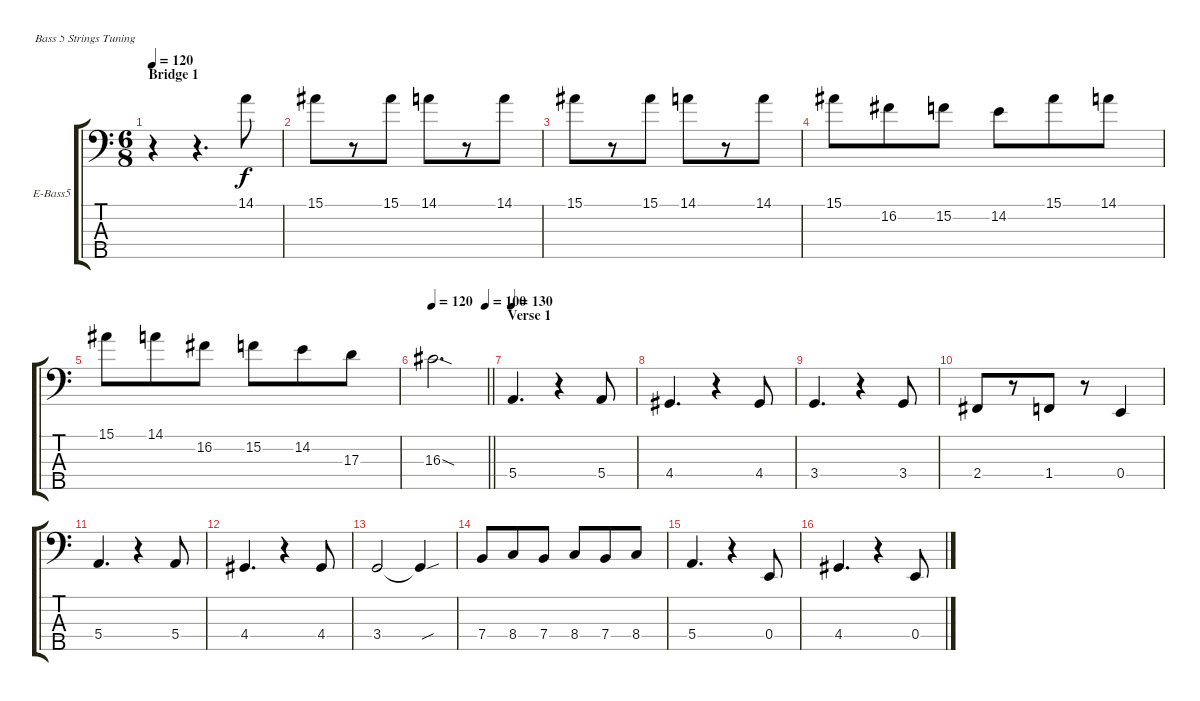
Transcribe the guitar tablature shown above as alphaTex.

\bracketExtendMode groupsimilarinstruments
\firstSystemTrackNameOrientation horizontal
\otherSystemsTrackNameOrientation horizontal
\track ("bass (Andrey Stefnuk)" "E-Bass5") {instrument electricbassfinger}
\staff {score tabs}
\tuning (G2 D2 A1 E1 B0)
\ts (6 8)
\beaming (8 2 2 2 2)
\section ("" "Bridge 1")
\tempo 120
\clef f4
\ks aminor
r.4{dy f instrument electricbassfinger} r.4{d} 14.1.8 |
\beaming (8 3 3)
15.1.8 r.8 15.1.8 14.1.8 r.8 14.1.8 |
15.1.8 r.8 15.1.8 14.1.8 r.8 14.1.8 |
15.1.8 16.2.8 15.2.8 14.2.8 15.1.8 14.1.8 |
15.1.8 14.1.8 16.2.8 15.2.8 14.2.8 17.3.8 |
\tempo 120
\tempo (100 0.975)
\barLineRight lightlight
16.3{sod}.2{d} |
\section ("" "Verse 1")
\tempo 130
5.4.4{d} r.4 5.4.8 |
4.4.4{d} r.4 4.4.8 |
3.4.4{d} r.4 3.4.8 |
2.4.8 r.8 1.4.8 r.8 0.4.4 |
5.4.4{d} r.4 5.4.8 |
4.4.4{d} r.4 4.4.8 |
3.4.2 3.4{sou t}.4 |
7.4.8 8.4.8 7.4.8 8.4.8 7.4.8 8.4.8 |
5.4.4{d} r.4 0.4.8 |
4.4.4{d} r.4 0.4.8
